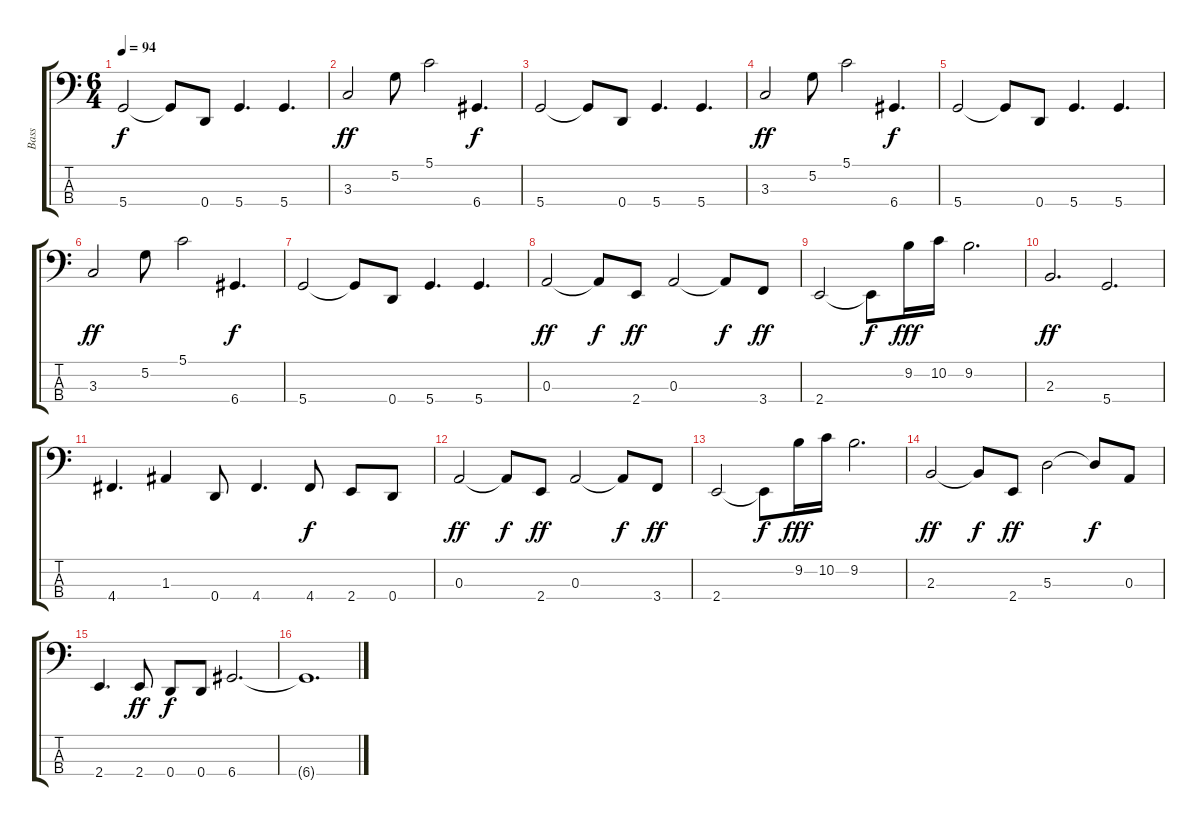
\track ("Bass" "Bass") {instrument electricbassfinger}
\staff {score tabs}
\tuning (G2 D2 A1 D1) {hide}
\ts (6 4)
\tempo 94
\clef f4
\ks c
5.4.2{dy f} 5.4{t}.8 0.4.8 5.4.4{d} 5.4.4{d} |
3.3.2{dy ff} 5.2.8 5.1.2 6.4.4{d dy f} |
5.4.2 5.4{t}.8 0.4.8 5.4.4{d} 5.4.4{d} |
3.3.2{dy ff} 5.2.8 5.1.2 6.4.4{d dy f} |
5.4.2 5.4{t}.8 0.4.8 5.4.4{d} 5.4.4{d} |
3.3.2{dy ff} 5.2.8 5.1.2 6.4.4{d dy f} |
5.4.2 5.4{t}.8 0.4.8 5.4.4{d} 5.4.4{d} |
0.3.2{dy ff} 0.3{t}.8{dy f} 2.4.8{dy ff} 0.3.2 0.3{t}.8{dy f} 3.4.8{dy ff} |
2.4.2 2.4{t}.8{dy f} 9.2.16{dy fff} 10.2.16 9.2.2{d} |
2.3.2{d dy ff} 5.4.2{d} |
4.4.4{d} 1.3.4 0.4.8 4.4.4{d} 4.4.8{dy f} 2.4.8 0.4.8 |
0.3.2{dy ff} 0.3{t}.8{dy f} 2.4.8{dy ff} 0.3.2 0.3{t}.8{dy f} 3.4.8{dy ff} |
2.4.2 2.4{t}.8{dy f} 9.2.16{dy fff} 10.2.16 9.2.2{d} |
2.3.2{dy ff} 2.3{t}.8{dy f} 2.4.8{dy ff} 5.3.2 5.3{t}.8{dy f} 0.3.8 |
2.4.4{d} 2.4.8{dy ff} 0.4.8{dy f} 0.4.8 6.4.2{d} |
6.4{t}.1{d}
